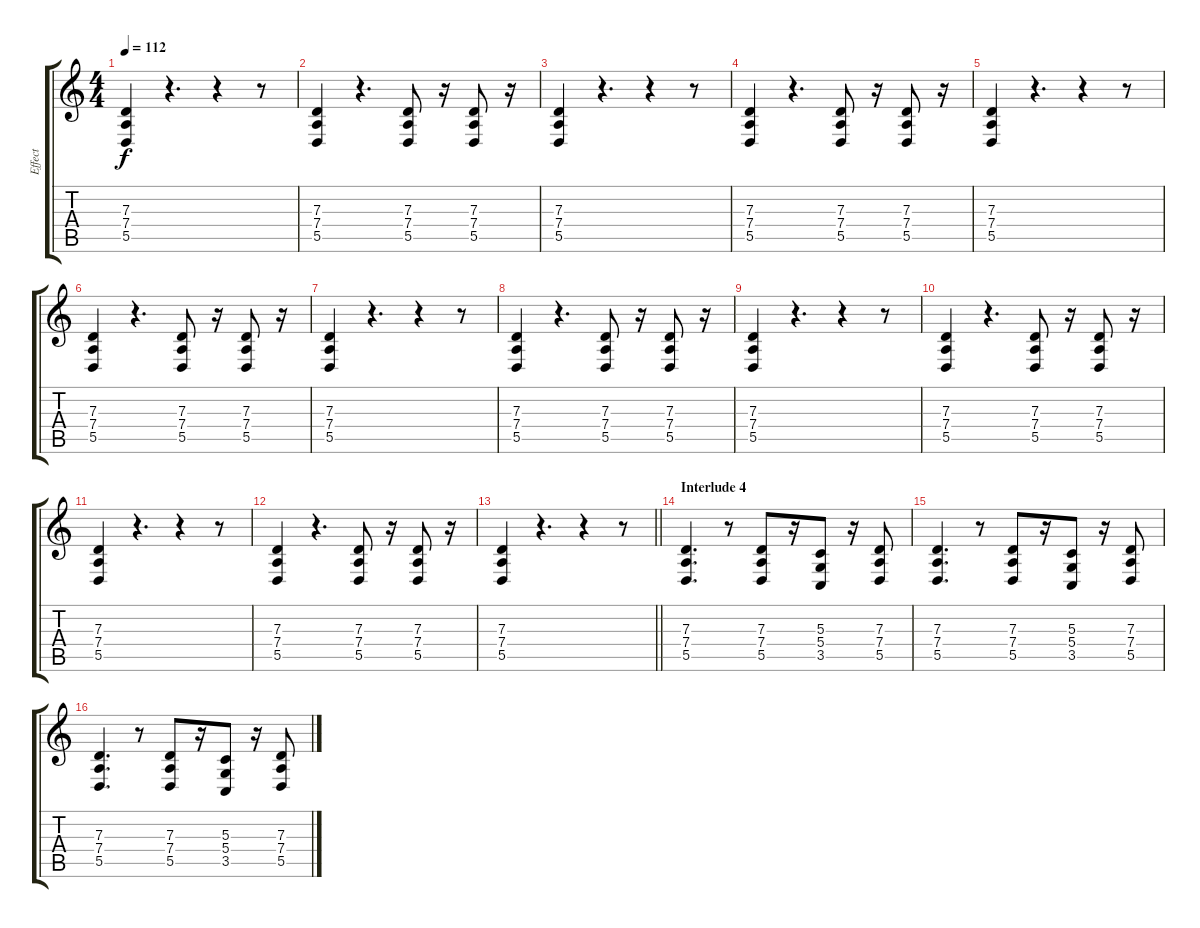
\track ("Effect" "Effect") {instrument lead1square}
\staff {score tabs}
\tuning (E4 B3 G3 D3 A2 E2) {hide}
\ts (4 4)
\tempo 112
\clef g2
\ks c
(7.3 7.4 5.5).4{dy f} r.4{d} r.4 r.8 |
(7.3 7.4 5.5).4 r.4{d} (7.3 7.4 5.5).8 r.16 (7.3 7.4 5.5).8 r.16 |
(7.3 7.4 5.5).4 r.4{d} r.4 r.8 |
(7.3 7.4 5.5).4 r.4{d} (7.3 7.4 5.5).8 r.16 (7.3 7.4 5.5).8 r.16 |
(7.3 7.4 5.5).4 r.4{d} r.4 r.8 |
(7.3 7.4 5.5).4 r.4{d} (7.3 7.4 5.5).8 r.16 (7.3 7.4 5.5).8 r.16 |
(7.3 7.4 5.5).4 r.4{d} r.4 r.8 |
(7.3 7.4 5.5).4 r.4{d} (7.3 7.4 5.5).8 r.16 (7.3 7.4 5.5).8 r.16 |
(7.3 7.4 5.5).4 r.4{d} r.4 r.8 |
(7.3 7.4 5.5).4 r.4{d} (7.3 7.4 5.5).8 r.16 (7.3 7.4 5.5).8 r.16 |
(7.3 7.4 5.5).4 r.4{d} r.4 r.8 |
(7.3 7.4 5.5).4 r.4{d} (7.3 7.4 5.5).8 r.16 (7.3 7.4 5.5).8 r.16 |
\barLineRight lightlight
(7.3 7.4 5.5).4 r.4{d} r.4 r.8 |
\section ("" "Interlude 4")
(7.3 7.4 5.5).4{d} r.8 (7.3 7.4 5.5).8 r.16 (5.3 5.4 3.5).8 r.16 (7.3 7.4 5.5).8 |
(7.3 7.4 5.5).4{d} r.8 (7.3 7.4 5.5).8 r.16 (5.3 5.4 3.5).8 r.16 (7.3 7.4 5.5).8 |
(7.3 7.4 5.5).4{d} r.8 (7.3 7.4 5.5).8 r.16 (5.3 5.4 3.5).8 r.16 (7.3 7.4 5.5).8
